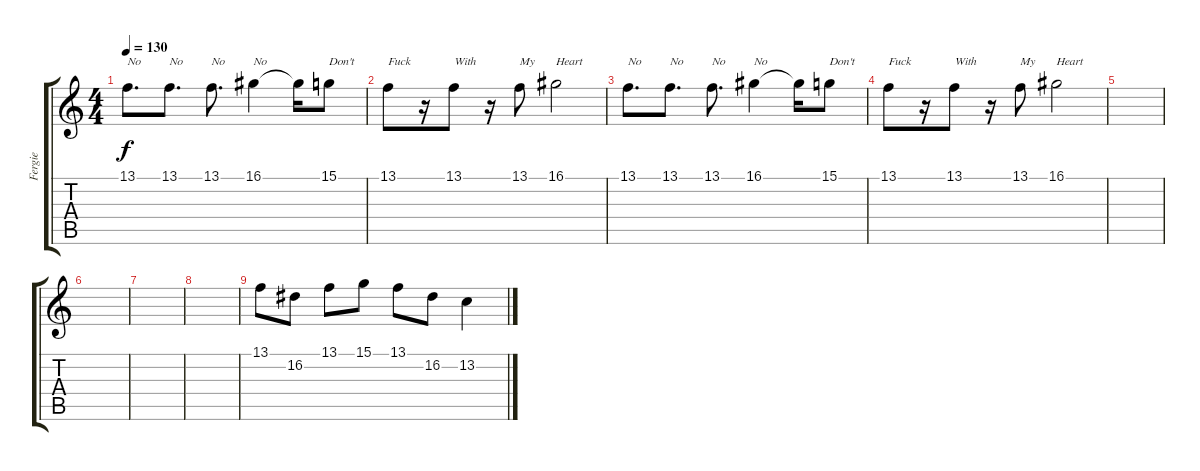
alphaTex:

\track ("Fergie" "Fergie") {instrument choiraahs}
\staff {score tabs}
\tuning (E4 B3 G3 D3 A2 E2) {hide}
\ts (4 4)
\tempo 130
\clef g2
\ks c
13.1.8{d txt "No" dy f} 13.1.8{d txt "No"} 13.1.8{d txt "No"} 16.1.4{txt "No"} 16.1{t}.16 15.1.8{txt "Don't"} |
13.1.8{txt "Fuck"} r.16 13.1.8{txt "With"} r.16 13.1.8{txt "My"} 16.1.2{txt "Heart"} |
13.1.8{d txt "No"} 13.1.8{d txt "No"} 13.1.8{d txt "No"} 16.1.4{txt "No"} 16.1{t}.16 15.1.8{txt "Don't"} |
13.1.8{txt "Fuck"} r.16 13.1.8{txt "With"} r.16 13.1.8{txt "My"} 16.1.2{txt "Heart"} |
|
|
|
|
13.1.8 16.2.8 13.1.8 15.1.8 13.1.8 16.2.8 13.2.4
